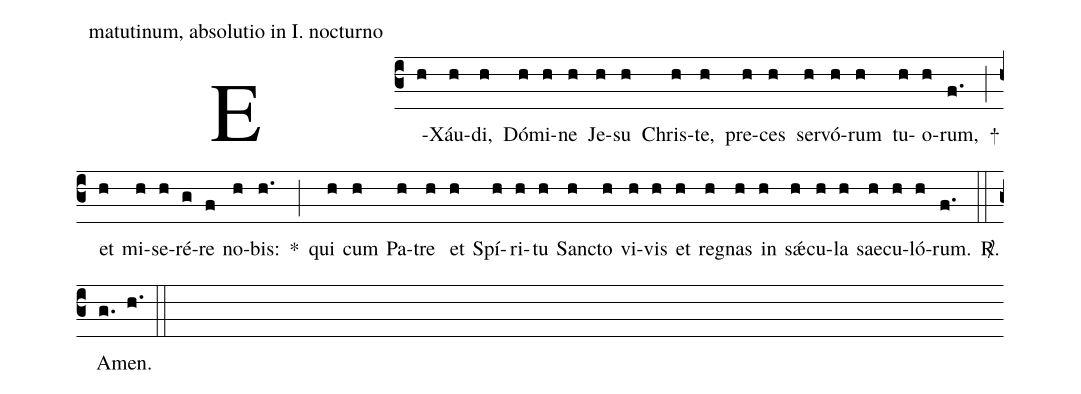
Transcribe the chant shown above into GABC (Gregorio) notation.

office-part: matutinum, absolutio in I. nocturno;
%%
(c3)
E(h)Xáu(h)di,(h) Dó(h)mi(h)ne(h) Je(h)su(h) Chris(h)te,(h) pre(h)ces(h) ser(h)vó(h)rum(h) tu(h)o(h)rum,(f.) +(;)
et(h) mi(h)se(h)ré(g)re(f) no(h)bis:(h.) *(;)
qui(h) cum(h) Pa(h)tre(h) et(h) Spí(h)ri(h)tu(h) San(h)cto(h) vi(h)vis(h) et(h) reg(h)nas(h) in(h) s<sp>'æ</sp>(h)cu(h)la(h) sae(h)cu(h)ló(h)rum.(f.) <sp>R/</sp>.(::)
A(g.)men.(h.) (::)
